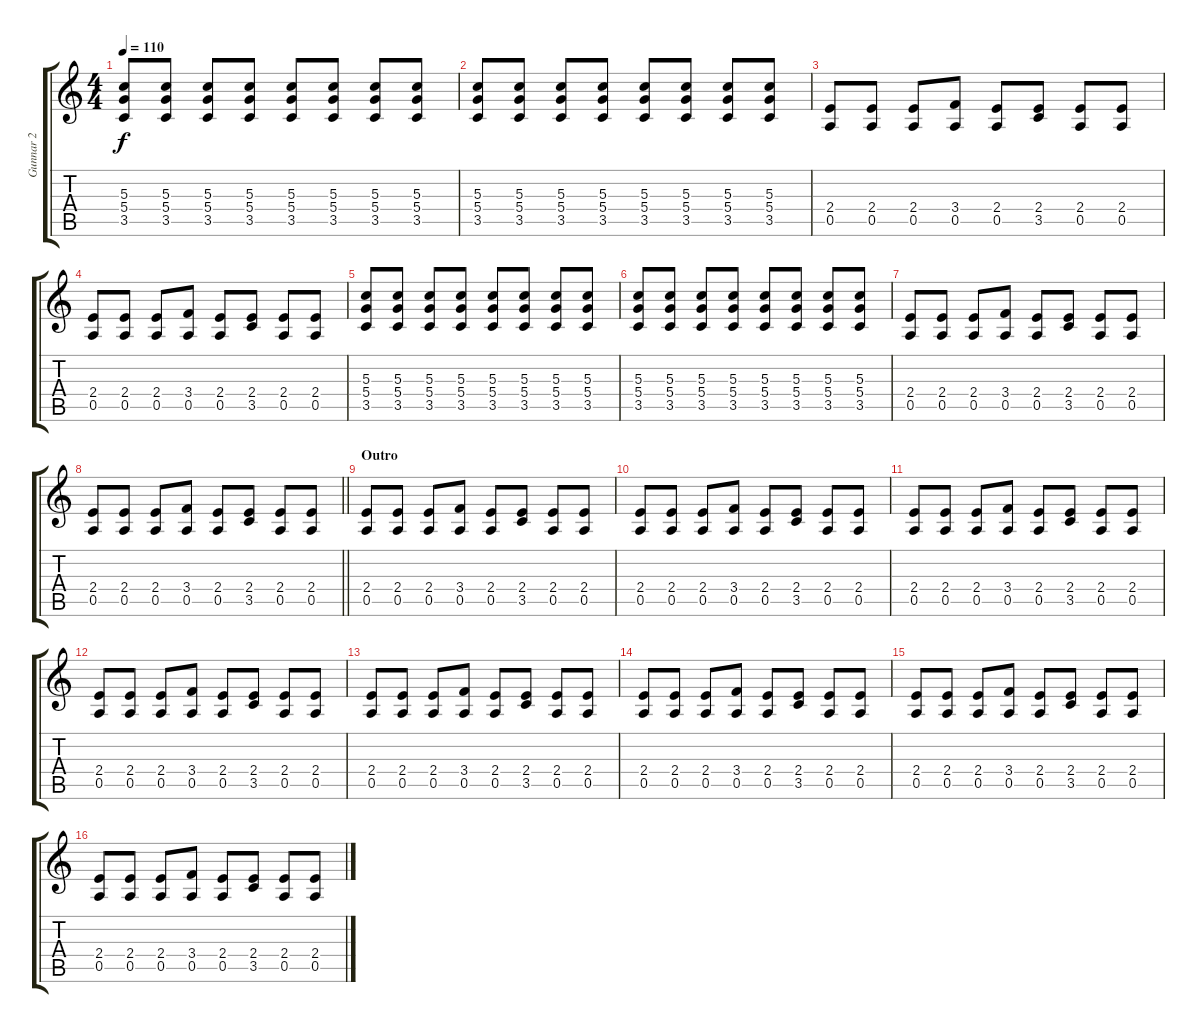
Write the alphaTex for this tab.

\track ("Gunnar 2" "Gunnar 2") {instrument electricguitarclean}
\staff {score tabs}
\tuning (E4 B3 G3 D3 A2 E2) {hide}
\ts (4 4)
\tempo 110
\clef g2
\ks c
(5.3 5.4 3.5).8{dy f volume 12 balance 0 instrument distortionguitar} (5.3 5.4 3.5).8 (5.3 5.4 3.5).8 (5.3 5.4 3.5).8 (5.3 5.4 3.5).8 (5.3 5.4 3.5).8 (5.3 5.4 3.5).8 (5.3 5.4 3.5).8 |
(5.3 5.4 3.5).8 (5.3 5.4 3.5).8 (5.3 5.4 3.5).8 (5.3 5.4 3.5).8 (5.3 5.4 3.5).8 (5.3 5.4 3.5).8 (5.3 5.4 3.5).8 (5.3 5.4 3.5).8 |
(2.4 0.5).8{volume 6 balance 0 instrument electricguitarclean} (2.4 0.5).8 (2.4 0.5).8 (3.4 0.5).8 (2.4 0.5).8 (2.4 3.5).8 (2.4 0.5).8 (2.4 0.5).8 |
(2.4 0.5).8 (2.4 0.5).8 (2.4 0.5).8 (3.4 0.5).8 (2.4 0.5).8 (2.4 3.5).8 (2.4 0.5).8 (2.4 0.5).8 |
(5.3 5.4 3.5).8{volume 12 balance 0 instrument distortionguitar} (5.3 5.4 3.5).8 (5.3 5.4 3.5).8 (5.3 5.4 3.5).8 (5.3 5.4 3.5).8 (5.3 5.4 3.5).8 (5.3 5.4 3.5).8 (5.3 5.4 3.5).8 |
(5.3 5.4 3.5).8 (5.3 5.4 3.5).8 (5.3 5.4 3.5).8 (5.3 5.4 3.5).8 (5.3 5.4 3.5).8 (5.3 5.4 3.5).8 (5.3 5.4 3.5).8 (5.3 5.4 3.5).8 |
(2.4 0.5).8{volume 8 balance 0 instrument electricguitarclean} (2.4 0.5).8 (2.4 0.5).8 (3.4 0.5).8 (2.4 0.5).8 (2.4 3.5).8 (2.4 0.5).8 (2.4 0.5).8 |
\barLineRight lightlight
(2.4 0.5).8 (2.4 0.5).8 (2.4 0.5).8 (3.4 0.5).8 (2.4 0.5).8 (2.4 3.5).8 (2.4 0.5).8 (2.4 0.5).8 |
\section ("" "Outro")
(2.4 0.5).8 (2.4 0.5).8 (2.4 0.5).8 (3.4 0.5).8 (2.4 0.5).8 (2.4 3.5).8 (2.4 0.5).8 (2.4 0.5).8 |
(2.4 0.5).8 (2.4 0.5).8 (2.4 0.5).8 (3.4 0.5).8 (2.4 0.5).8 (2.4 3.5).8 (2.4 0.5).8 (2.4 0.5).8 |
(2.4 0.5).8 (2.4 0.5).8 (2.4 0.5).8 (3.4 0.5).8 (2.4 0.5).8 (2.4 3.5).8 (2.4 0.5).8 (2.4 0.5).8 |
(2.4 0.5).8 (2.4 0.5).8 (2.4 0.5).8 (3.4 0.5).8 (2.4 0.5).8 (2.4 3.5).8 (2.4 0.5).8 (2.4 0.5).8 |
(2.4 0.5).8 (2.4 0.5).8 (2.4 0.5).8 (3.4 0.5).8 (2.4 0.5).8 (2.4 3.5).8 (2.4 0.5).8 (2.4 0.5).8 |
(2.4 0.5).8 (2.4 0.5).8 (2.4 0.5).8 (3.4 0.5).8 (2.4 0.5).8 (2.4 3.5).8 (2.4 0.5).8 (2.4 0.5).8 |
(2.4 0.5).8 (2.4 0.5).8 (2.4 0.5).8 (3.4 0.5).8 (2.4 0.5).8 (2.4 3.5).8 (2.4 0.5).8 (2.4 0.5).8 |
(2.4 0.5).8 (2.4 0.5).8 (2.4 0.5).8 (3.4 0.5).8 (2.4 0.5).8 (2.4 3.5).8 (2.4 0.5).8 (2.4 0.5).8
